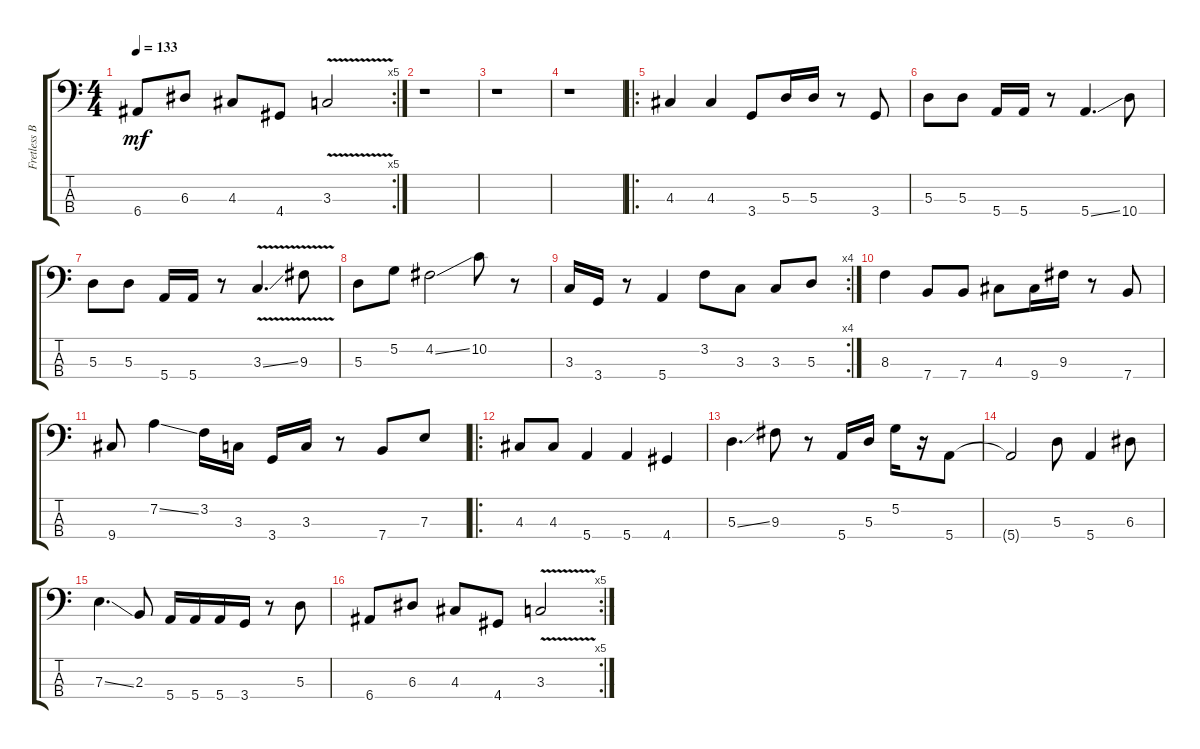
\track ("Fretless Bass" "Fretless B") {instrument fretlessbass}
\staff {score tabs}
\tuning (G2 D2 A1 E1) {hide}
\rc 5
\ts (4 4)
\tempo 133
\clef f4
\ks c
6.4.8{dy mf} 6.3.8 4.3.8 4.4.8 3.3{v}.2 |
r.1 |
r.1 |
r.1 |
\ro
4.3.4 4.3.4 3.4.8 5.3.16 5.3.16 r.8 3.4.8 |
5.3.8 5.3.8 5.4.16 5.4.16 r.8 5.4{ss}.4{d} 10.4.8 |
5.3.8 5.3.8 5.4.16 5.4.16 r.8 3.3{v ss}.4{d} 9.3{v}.8 |
5.3.8 5.2.8 4.2{ss}.2 10.2.8 r.8 |
\rc 4
3.3.16 3.4.16 r.8 5.4.4 3.2.8 3.3.8 3.3.8 5.3.8 |
8.3.4 7.4.8 7.4.8 4.3.8 9.4.16 9.3.16 r.8 7.4.8 |
9.4.8 7.2{ss}.4 3.2.16 3.3.16 3.4.16 3.3.16 r.8 7.4.8 7.3.8 |
\ro
4.3.8 4.3.8 5.4.4 5.4.4 4.4.4 |
5.3{ss}.4{d} 9.3.8 r.8 5.4.16 5.3.16 5.2.16 r.16 5.4.8 |
5.4{t}.2 5.3.8 5.4.4 6.3.8 |
7.3{ss}.4{d} 2.3.8 5.4.16 5.4.16 5.4.16 3.4.16 r.8 5.3.8 |
\rc 5
6.4.8 6.3.8 4.3.8 4.4.8 3.3{v}.2
